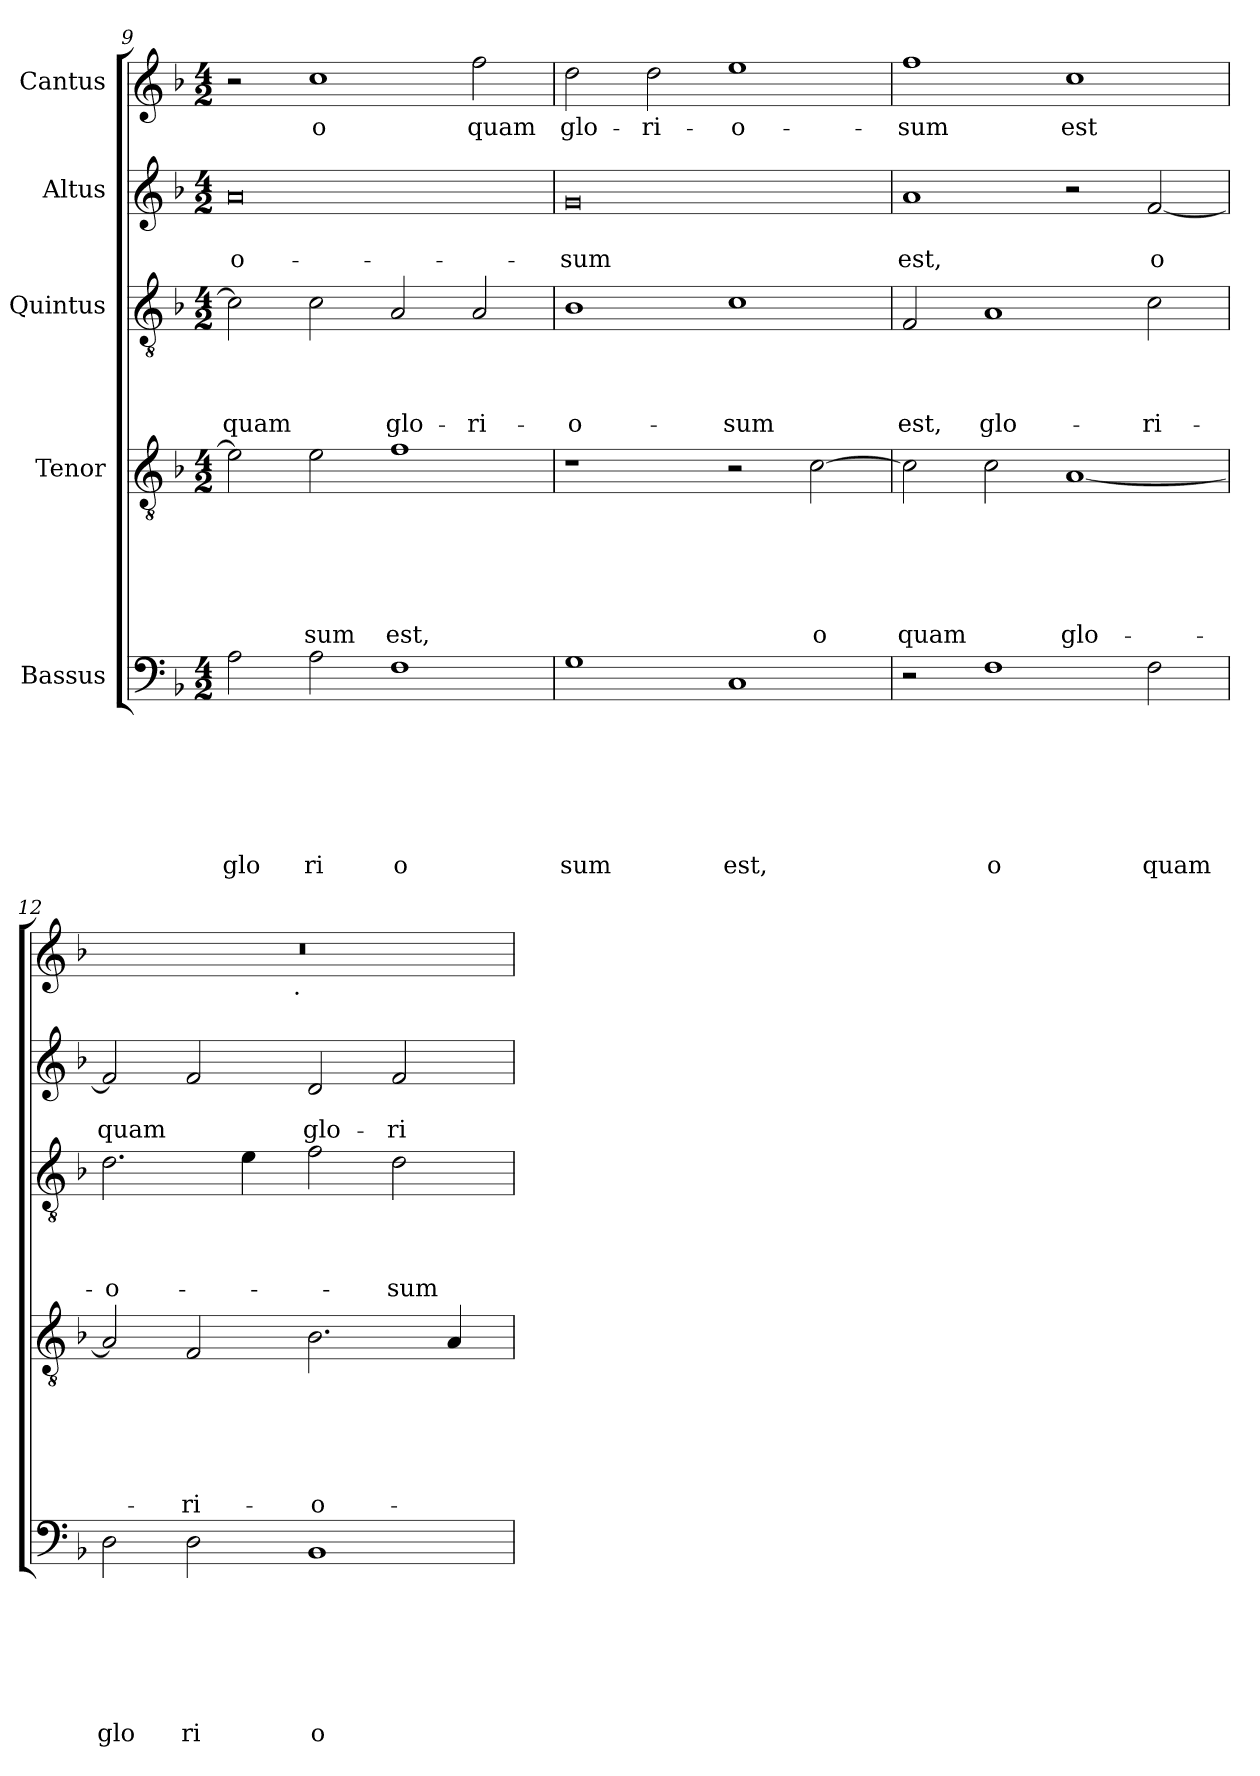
**kern	**text	**text	**text	**text	**text	**text	**text	**kern	**text	**text	**text	**text	**text	**text	**kern	**text	**text	**text	**text	**kern	**text	**text	**kern	**text
*part5	*part5	*part5	*part5	*part5	*part5	*part5	*part5	*part4	*part4	*part4	*part4	*part4	*part4	*part4	*part3	*part3	*part3	*part3	*part3	*part2	*part2	*part2	*part1	*part1
*staff5	*staff5	*staff5	*staff5	*staff5	*staff5	*staff5	*staff5	*staff4	*staff4	*staff4	*staff4	*staff4	*staff4	*staff4	*staff3	*staff3	*staff3	*staff3	*staff3	*staff2	*staff2	*staff2	*staff1	*staff1
*I"Bassus	*	*	*	*	*	*	*	*I"Tenor	*	*	*	*	*	*	*I"Quintus	*	*	*	*	*I"Altus	*	*	*I"Cantus	*
*clefF4	*	*	*	*	*	*	*	*clefGv2	*	*	*	*	*	*	*clefGv2	*	*	*	*	*clefG2	*	*	*clefG2	*
*k[b-]	*	*	*	*	*	*	*	*k[b-]	*	*	*	*	*	*	*k[b-]	*	*	*	*	*k[b-]	*	*	*k[b-]	*
*F:	*	*	*	*	*	*	*	*F:	*	*	*	*	*	*	*F:	*	*	*	*	*F:	*	*	*F:	*
*M4/2	*	*	*	*	*	*	*	*M4/2	*	*	*	*	*	*	*M4/2	*	*	*	*	*M4/2	*	*	*M4/2	*
=9	=9	=9	=9	=9	=9	=9	=9	=9	=9	=9	=9	=9	=9	=9	=9	=9	=9	=9	=9	=9	=9	=9	=9	=9
!	!	!	!	!	!	!	!LO:LY:b	!	!	!	!	!	!	!	!	!	!	!	!LO:LY:b	!	!	!LO:LY:b	!	!
2A\	.	.	.	.	.	.	glo	2e\]	.	.	.	.	.	.	2c\]	.	.	.	quam	0a	.	-o-	2r	.
!	!	!	!	!	!	!	!LO:LY:b	!	!	!	!	!	!	!LO:LY:b	!	!	!	!	!	!	!	!	!	!LO:LY:b
2A\	.	.	.	.	.	.	ri	2e\	.	.	.	.	.	-sum	2c\	.	.	.	.	.	.	.	1cc	o
!	!	!	!	!	!	!	!LO:LY:b	!	!	!	!	!	!	!LO:LY:b	!	!	!	!	!LO:LY:b	!	!	!	!	!
1F	.	.	.	.	.	.	o	1f	.	.	.	.	.	est,	2A/	.	.	.	glo-	.	.	.	.	.
!	!	!	!	!	!	!	!	!	!	!	!	!	!	!	!	!	!	!	!LO:LY:b	!	!	!	!	!LO:LY:b
.	.	.	.	.	.	.	.	.	.	.	.	.	.	.	2A/	.	.	.	-ri-	.	.	.	2ff\	quam
=10	=10	=10	=10	=10	=10	=10	=10	=10	=10	=10	=10	=10	=10	=10	=10	=10	=10	=10	=10	=10	=10	=10	=10	=10
!	!	!	!	!	!	!	!LO:LY:b	!	!	!	!	!	!	!	!	!	!	!	!LO:LY:b	!	!	!LO:LY:b	!	!LO:LY:b
1G	.	.	.	.	.	.	sum	1r	.	.	.	.	.	.	1B-	.	.	.	-o-	0g	.	-sum	2dd\	glo-
!	!	!	!	!	!	!	!	!	!	!	!	!	!	!	!	!	!	!	!	!	!	!	!	!LO:LY:b
.	.	.	.	.	.	.	.	.	.	.	.	.	.	.	.	.	.	.	.	.	.	.	2dd\	-ri-
!	!	!	!	!	!	!	!LO:LY:b	!	!	!	!	!	!	!	!	!	!	!	!LO:LY:b	!	!	!	!	!LO:LY:b
1C	.	.	.	.	.	.	est,	2r	.	.	.	.	.	.	1c	.	.	.	-sum	.	.	.	1ee	-o-
!	!	!	!	!	!	!	!	!	!	!	!	!	!	!LO:LY:b	!	!	!	!	!	!	!	!	!	!
.	.	.	.	.	.	.	.	[>2c\	.	.	.	.	.	o	.	.	.	.	.	.	.	.	.	.
=11	=11	=11	=11	=11	=11	=11	=11	=11	=11	=11	=11	=11	=11	=11	=11	=11	=11	=11	=11	=11	=11	=11	=11	=11
!	!	!	!	!	!	!	!	!	!	!	!	!	!	!LO:LY:b	!	!	!	!	!LO:LY:b	!	!	!LO:LY:b	!	!LO:LY:b
2r	.	.	.	.	.	.	.	2c\]	.	.	.	.	.	quam	2F/	.	.	.	est,	1a	.	est,	1ff	-sum
!	!	!	!	!	!	!	!LO:LY:b	!	!	!	!	!	!	!	!	!	!	!	!LO:LY:b	!	!	!	!	!
1F	.	.	.	.	.	.	o	2c\	.	.	.	.	.	.	1A	.	.	.	glo-	.	.	.	.	.
!	!	!	!	!	!	!	!	!	!	!	!	!	!	!LO:LY:b	!	!	!	!	!	!	!	!	!	!LO:LY:b
.	.	.	.	.	.	.	.	[<1A	.	.	.	.	.	glo-	.	.	.	.	.	2r	.	.	1cc	est
!	!	!	!	!	!	!	!LO:LY:b	!	!	!	!	!	!	!	!	!	!	!	!LO:LY:b	!	!	!LO:LY:b	!	!
2F\	.	.	.	.	.	.	quam	.	.	.	.	.	.	.	2c\	.	.	.	-ri-	[<2f/	.	o	.	.
=12	=12	=12	=12	=12	=12	=12	=12	=12	=12	=12	=12	=12	=12	=12	=12	=12	=12	=12	=12	=12	=12	=12	=12	=12
!	!	!	!	!	!	!	!LO:LY:b	!	!	!	!	!	!	!	!	!	!	!	!LO:LY:b	!	!	!LO:LY:b	!	!
*	*	*	*	*	*	*	*	*	*	*	*	*	*	*	*	*	*	*	*	*	*	*	*^	*
2D\	.	.	.	.	.	.	glo	2A/]	.	.	.	.	.	.	2.d\	.	.	.	-o-	2f/]	.	quam	0r	2ryy	.
!	!	!	!	!	!	!	!LO:LY:b	!	!	!	!	!	!	!LO:LY:b	!	!	!	!	!	!	!	!	!	!	!
2D\	.	.	.	.	.	.	ri	2F/	.	.	.	.	.	-ri-	.	.	.	.	.	2f/	.	.	.	4...ryy	.
.	.	.	.	.	.	.	.	.	.	.	.	.	.	.	4e\	.	.	.	.	.	.	.	.	.	.
!	!	!	!	!	!	!	!	!	!	!	!	!	!	!	!	!	!	!	!	!	!	!	!	!LO:TX:b:t=.	!
.	.	.	.	.	.	.	.	.	.	.	.	.	.	.	.	.	.	.	.	.	.	.	.	1ryy	.
!	!	!	!	!	!	!	!LO:LY:b	!	!	!	!	!	!	!LO:LY:b	!	!	!	!	!	!	!	!LO:LY:b	!	!	!
1BB-	.	.	.	.	.	.	o	2.B-\	.	.	.	.	.	-o-	2f\	.	.	.	.	2d/	.	glo-	.	.	.
!	!	!	!	!	!	!	!	!	!	!	!	!	!	!	!	!	!	!	!LO:LY:b	!	!	!LO:LY:b	!	!	!
.	.	.	.	.	.	.	.	.	.	.	.	.	.	.	2d\	.	.	.	-sum	2f/	.	-ri-	.	.	.
.	.	.	.	.	.	.	.	4A/	.	.	.	.	.	.	.	.	.	.	.	.	.	.	.	.	.
.	.	.	.	.	.	.	.	.	.	.	.	.	.	.	.	.	.	.	.	.	.	.	.	32ryy	.
*	*	*	*	*	*	*	*	*	*	*	*	*	*	*	*	*	*	*	*	*	*	*	*v	*v	*
=	=	=	=	=	=	=	=	=	=	=	=	=	=	=	=	=	=	=	=	=	=	=	=	=
*-	*-	*-	*-	*-	*-	*-	*-	*-	*-	*-	*-	*-	*-	*-	*-	*-	*-	*-	*-	*-	*-	*-	*-	*-
